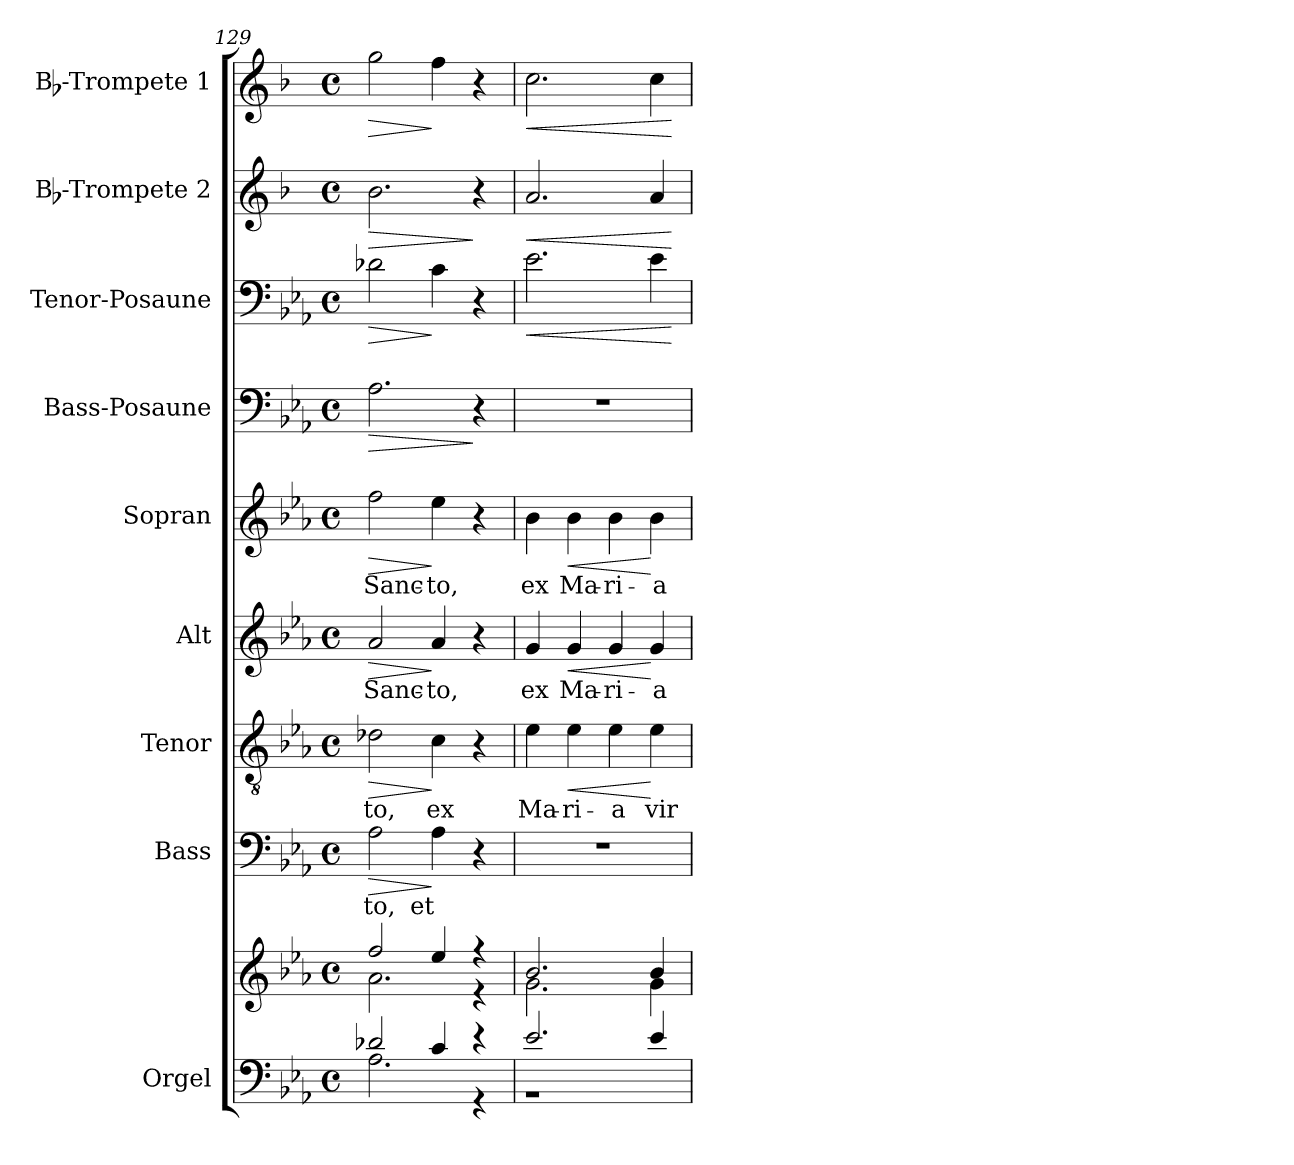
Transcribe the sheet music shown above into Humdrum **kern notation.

**kern	**kern	**kern	**text	**dynam	**kern	**text	**dynam	**kern	**text	**dynam	**kern	**text	**dynam	**kern	**dynam	**kern	**dynam	**kern	**dynam	**kern	**dynam
*part9	*part9	*part8	*part8	*part8	*part7	*part7	*part7	*part6	*part6	*part6	*part5	*part5	*part5	*part4	*part4	*part3	*part3	*part2	*part2	*part1	*part1
*staff10	*staff9	*staff8	*staff8	*staff8	*staff7	*staff7	*staff7	*staff6	*staff6	*staff6	*staff5	*staff5	*staff5	*staff4	*staff4	*staff3	*staff3	*staff2	*staff2	*staff1	*staff1
*I"Orgel	*	*I"Bass	*	*	*I"Tenor	*	*	*I"Alt	*	*	*I"Sopran	*	*	*I"Bass-Posaune	*	*I"Tenor-Posaune	*	*I"Bb-Trompete 2	*	*I"Bb-Trompete 1	*
*I'Org.	*	*I'B.	*	*	*I'T.	*	*	*I'A.	*	*	*I'S.	*	*	*I'B. Pos.	*	*I'T. Pos.	*	*I'Trp. 2	*	*I'Trp. 1	*
*clefF4	*clefG2	*clefF4	*	*	*clefGv2	*	*	*clefG2	*	*	*clefG2	*	*	*clefF4	*	*clefF4	*	*clefG2	*	*clefG2	*
*	*	*	*	*	*	*	*	*	*	*	*	*	*	*	*	*	*	*ITrd1c2	*	*ITrd1c2	*
*k[b-e-a-]	*k[b-e-a-]	*k[b-e-a-]	*	*	*k[b-e-a-]	*	*	*k[b-e-a-]	*	*	*k[b-e-a-]	*	*	*k[b-e-a-]	*	*k[b-e-a-]	*	*k[b-e-a-]	*	*k[b-e-a-]	*
*E-:	*E-:	*E-:	*	*	*E-:	*	*	*E-:	*	*	*E-:	*	*	*E-:	*	*E-:	*	*E-:	*	*E-:	*
*M4/4	*M4/4	*M4/4	*	*	*M4/4	*	*	*M4/4	*	*	*M4/4	*	*	*M4/4	*	*M4/4	*	*M4/4	*	*M4/4	*
*met(c)	*met(c)	*met(c)	*	*	*met(c)	*	*	*met(c)	*	*	*met(c)	*	*	*met(c)	*	*met(c)	*	*met(c)	*	*met(c)	*
=129	=129	=129	=129	=129	=129	=129	=129	=129	=129	=129	=129	=129	=129	=129	=129	=129	=129	=129	=129	=129	=129
*^	*^	*	*	*	*	*	*	*	*	*	*	*	*	*	*	*	*	*	*	*	*
!	!	!	!	!	!LO:LY:b	!LO:HP:b	!	!LO:LY:b	!LO:HP:b	!	!LO:LY:b	!LO:HP:b	!	!LO:LY:b	!LO:HP:b	!	!LO:HP:b	!	!LO:HP:b	!	!LO:HP:b	!	!LO:HP:b
2d-X/	2.A-\	2ff/	2.a-\	2A-\	-to,	>	2d-X\	-to,	>	2a-/	Sanc-	>	2ff\	Sanc-	>	2.A-\	>	2d-X\	>	2.a-\	>	2ff\	>
!	!	!	!	!	!LO:LY:b	!	!	!LO:LY:b	!	!	!LO:LY:b	!	!	!LO:LY:b	!	!	!	!	!	!	!	!	!
4c/	.	4ee-/	.	4A-\	et	]	4c\	ex	]	4a-/	-to,	]	4ee-\	-to,	]	.	.	4c\	]	.	.	4ee-\	]
4r	4r	4r	4r	4r	.	.	4r	.	.	4r	.	.	4r	.	.	4r	]	4r	.	4r	]	4r	.
=130	=130	=130	=130	=130	=130	=130	=130	=130	=130	=130	=130	=130	=130	=130	=130	=130	=130	=130	=130	=130	=130	=130	=130
!	!	!	!	!	!	!	!	!LO:LY:b	!	!	!LO:LY:b	!	!	!LO:LY:b	!	!	!	!	!LO:HP:b	!	!LO:HP:b	!	!LO:HP:b
2.e-/	1r	2.b-/	2.g\	1r	.	.	4e-\	Ma-	.	4g/	ex	.	4b-\	ex	.	1r	.	2.e-\	<	2.g/	<	2.b-\	<
!	!	!	!	!	!	!	!	!LO:LY:b	!LO:HP:b	!	!LO:LY:b	!LO:HP:b	!	!LO:LY:b	!LO:HP:b	!	!	!	!	!	!	!	!
.	.	.	.	.	.	.	4e-\	-ri-	<	4g/	Ma-	<	4b-\	Ma-	<	.	.	.	.	.	.	.	.
!	!	!	!	!	!	!	!	!LO:LY:b	!	!	!LO:LY:b	!	!	!LO:LY:b	!	!	!	!	!	!	!	!	!
.	.	.	.	.	.	.	4e-\	-a	.	4g/	-ri-	.	4b-\	-ri-	.	.	.	.	.	.	.	.	.
!	!	!	!	!	!	!	!	!LO:LY:b	!	!	!LO:LY:b	!	!	!LO:LY:b	!	!	!	!	!	!	!	!	!
4e-/	.	4b-/	4g\	.	.	.	4e-\	vir-	[	4g/	-a	[	4b-\	-a	[	.	.	4e-\	.	4g/	.	4b-\	.
*v	*v	*	*	*	*	*	*	*	*	*	*	*	*	*	*	*	*	*	*	*	*	*	*
*	*v	*v	*	*	*	*	*	*	*	*	*	*	*	*	*	*	*	*	*	*	*	*
.	.	.	.	.	.	.	.	.	.	.	.	.	.	.	.	.	[	.	[	.	[
=	=	=	=	=	=	=	=	=	=	=	=	=	=	=	=	=	=	=	=	=	=
*-	*-	*-	*-	*-	*-	*-	*-	*-	*-	*-	*-	*-	*-	*-	*-	*-	*-	*-	*-	*-	*-
